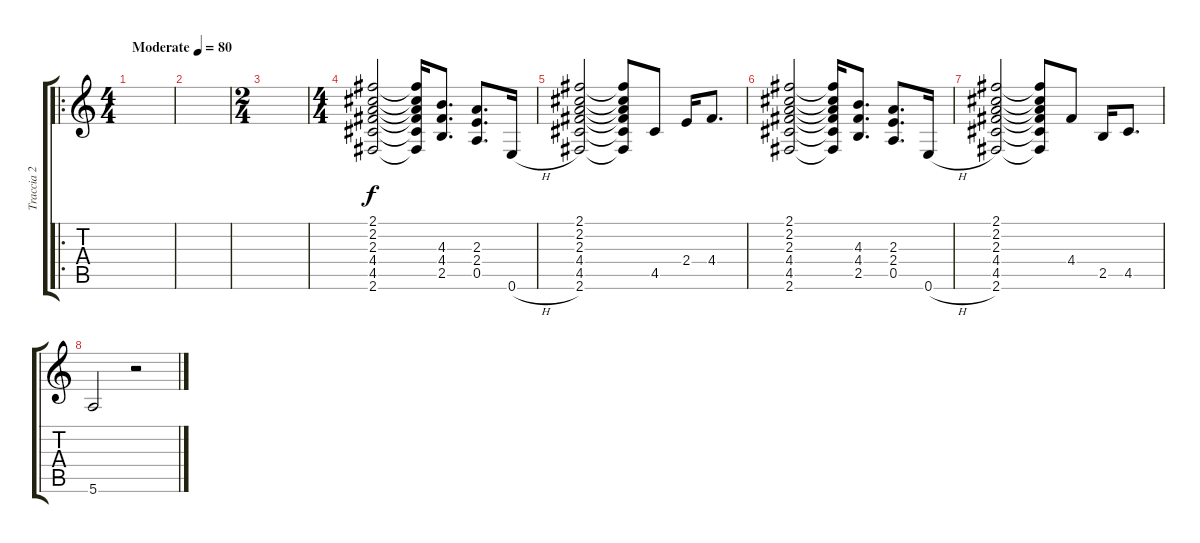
\track ("Traccia 2" "Traccia 2") {instrument distortionguitar}
\staff {score tabs}
\tuning (E4 B3 G3 D3 A2 E2) {hide}
\ro
\ts (4 4)
\tempo (80 "Moderate")
\clef g2
\ks c
|
|
\ts (2 4)
|
\ts (4 4)
(2.1 2.2 2.3 4.4 4.5 2.6).2 (2.1{t} 2.2{t} 2.3{t} 4.4{t} 4.5{t} 2.6{t}).16 (4.3 4.4 2.5).8{d} (2.3 2.4 0.5).8{d} 0.6{h}.16 |
(2.1 2.2 2.3 4.4 4.5 2.6).2 (2.1{t} 2.2{t} 2.3{t} 4.4{t} 4.5{t} 2.6{t}).8 4.5.8 2.4.16 4.4.8{d} |
(2.1 2.2 2.3 4.4 4.5 2.6).2 (2.1{t} 2.2{t} 2.3{t} 4.4{t} 4.5{t} 2.6{t}).16 (4.3 4.4 2.5).8{d} (2.3 2.4 0.5).8{d} 0.6{h}.16 |
(2.1 2.2 2.3 4.4 4.5 2.6).2 (2.1{t} 2.2{t} 2.3{t} 4.4{t} 4.5{t} 2.6{t}).8 4.4.8 2.5.16 4.5.8{d} |
5.6.2 r.2
